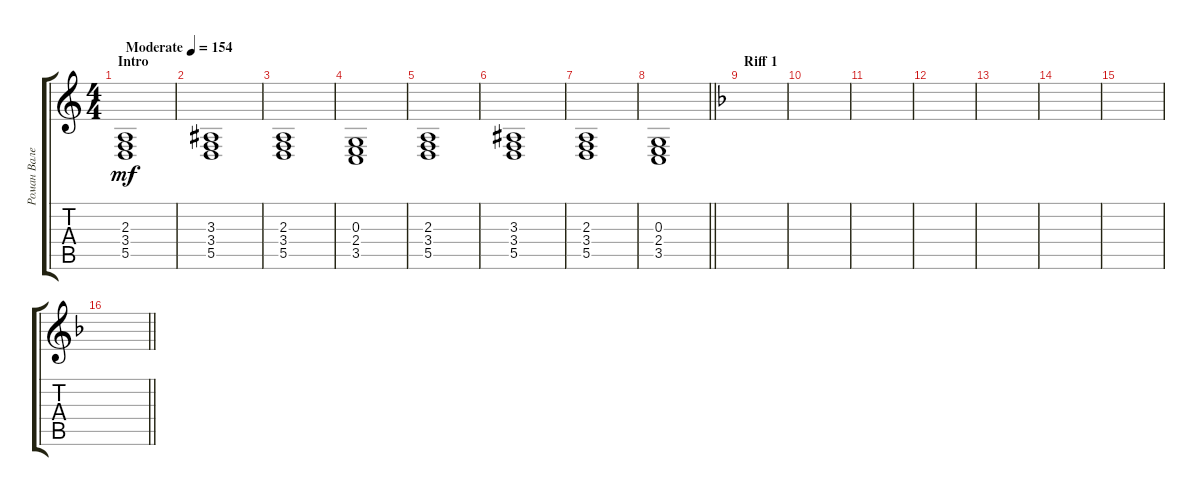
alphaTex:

\track ("Роман Валерьев" "Роман Вале") {instrument stringensemble1}
\staff {score tabs}
\tuning (E4 B3 G3 D3 A2 E2) {hide}
\ts (4 4)
\section ("" "Intro")
\tempo (154 "Moderate")
\clef g2
\ks c
(2.3 3.4 5.5).1{dy mf instrument stringensemble1} |
(3.3 3.4 5.5).1 |
(2.3 3.4 5.5).1 |
(0.3 2.4 3.5).1 |
(2.3 3.4 5.5).1 |
(3.3 3.4 5.5).1 |
(2.3 3.4 5.5).1 |
\barLineRight lightlight
(0.3 2.4 3.5).1 |
\section ("" "Riff 1")
\ks f
|
|
|
|
|
|
|
\barLineRight lightlight
